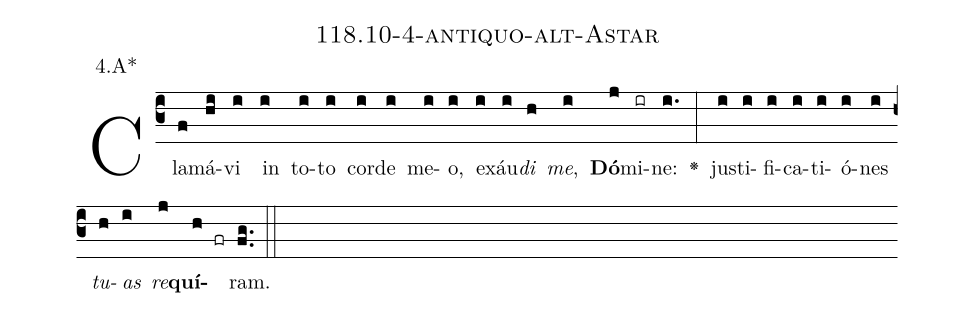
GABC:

name: 118.10-4-antiquo-alt-Astar;
annotation: 4.A*;
%%
(c3)Cla(f)má(hi)vi(i) in(i) to(i)to(i) cor(i)de(i) me(i)o,(i) ex(i)áu(i)<i>di</i>(h) <i>me</i>,(i) <b>Dó</b>(j)mi(ir)ne:(i.) <v>\greheightstar</v>(:) jus(i)ti(i)fi(i)ca(i)ti(i)ó(i)nes(i) <i>tu</i>(h)<i>as</i>(i) <i>re</i>(j)<b>quí</b>(h fr)ram.(fg..) (::)


%E(i) u(h) o(i) u(j) a(h) e.(fg..) (::)
